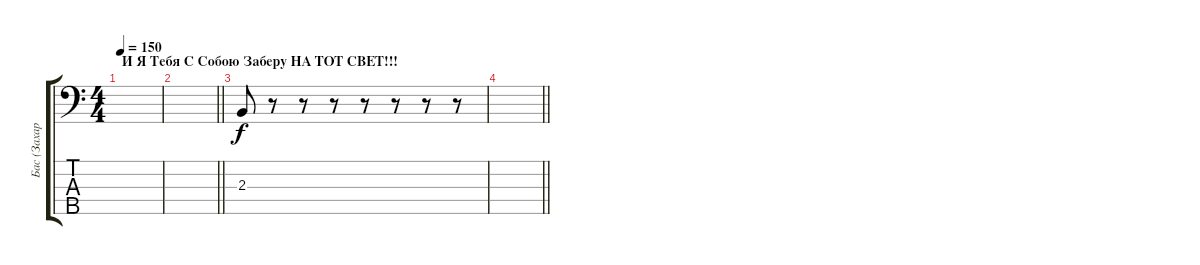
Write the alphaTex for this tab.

\track ("Бас (Захар)" "Бас (Захар") {instrument electricbassfinger}
\staff {score tabs}
\tuning (G2 D2 A1 E1 B0) {hide}
\ts (4 4)
\section ("" "И Я Тебя С Собою Заберу НА ТОТ СВЕТ!!!")
\tempo 150
\clef f4
\ks c
|
\barLineRight lightlight
|
2.3.8 r.8 r.8 r.8 r.8 r.8 r.8 r.8 |
\barLineRight lightlight
